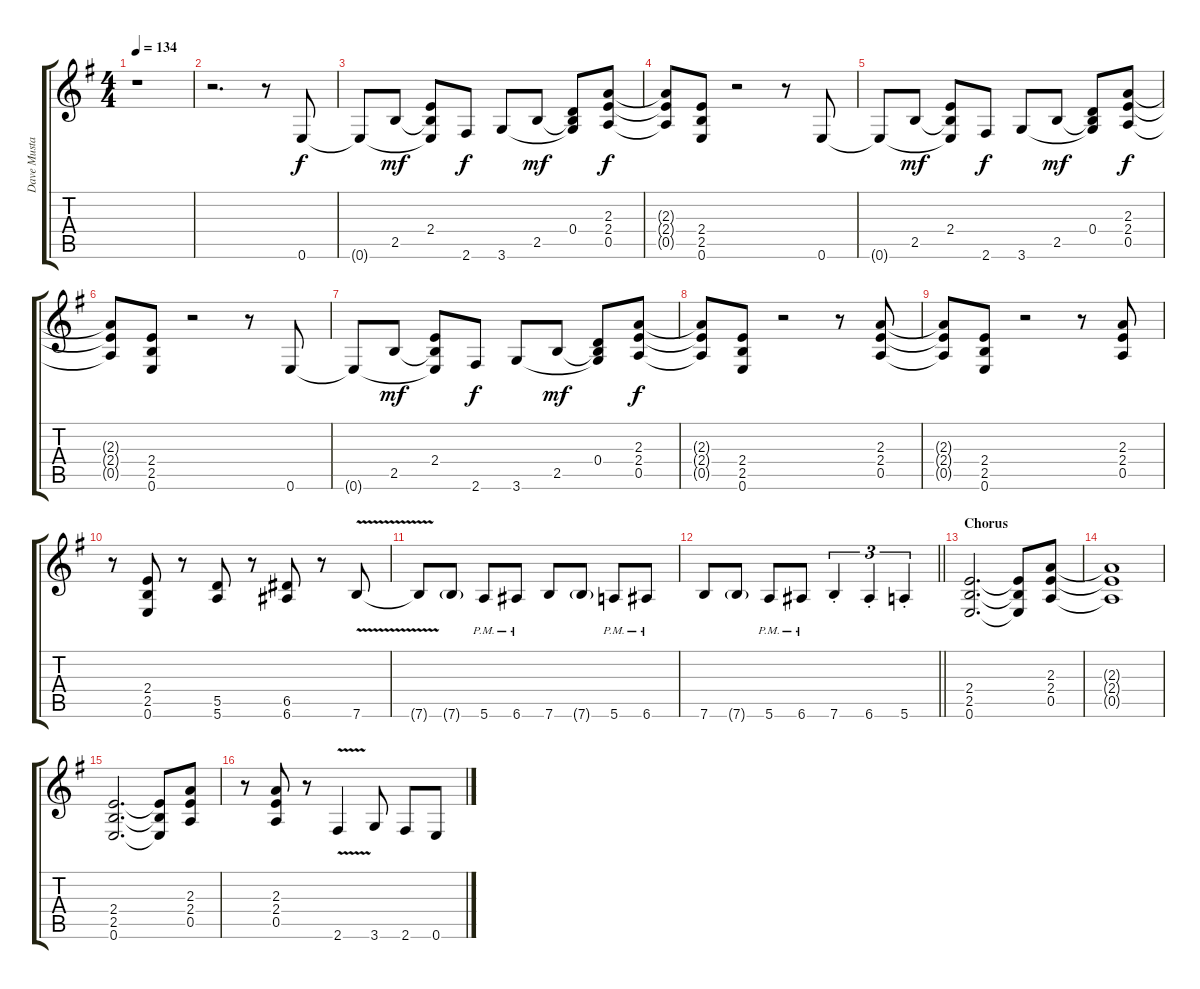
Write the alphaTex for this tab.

\track ("Dave Mustaine" "Dave Musta") {instrument distortionguitar}
\staff {score tabs}
\tuning (E4 B3 G3 D3 A2 E2) {hide}
\ts (4 4)
\tempo 134
\clef g2
\ks eminor
r.1{dy f} |
r.2{d} r.8 0.6.8 |
0.6{t}.8 2.5.8{dy mf} (2.4 2.5{t} 0.6{t}).8 2.6.8{dy f} 3.6.8 2.5.8{dy mf} (0.4 2.5{t} 3.6{t}).8 (2.3 2.4 0.5).8{dy f} |
(2.3{t} 2.4{t} 0.5{t}).8 (2.4 2.5 0.6).8 r.2 r.8 0.6.8 |
0.6{t}.8 2.5.8{dy mf} (2.4 2.5{t} 0.6{t}).8 2.6.8{dy f} 3.6.8 2.5.8{dy mf} (0.4 2.5{t} 3.6{t}).8 (2.3 2.4 0.5).8{dy f} |
(2.3{t} 2.4{t} 0.5{t}).8 (2.4 2.5 0.6).8 r.2 r.8 0.6.8 |
0.6{t}.8 2.5.8{dy mf} (2.4 2.5{t} 0.6{t}).8 2.6.8{dy f} 3.6.8 2.5.8{dy mf} (0.4 2.5{t} 3.6{t}).8 (2.3 2.4 0.5).8{dy f} |
(2.3{t} 2.4{t} 0.5{t}).8 (2.4 2.5 0.6).8 r.2 r.8 (2.3 2.4 0.5).8 |
(2.3{t} 2.4{t} 0.5{t}).8 (2.4 2.5 0.6).8 r.2 r.8 (2.3 2.4 0.5).8 |
r.8 (2.4 2.5 0.6).8 r.8 (5.5 5.6).8 r.8 (6.5 6.6).8 r.8 7.6{v}.8 |
7.6{t}.8 7.6{g}.8 5.6{pm}.8 6.6{pm}.8 7.6.8 7.6{g}.8 5.6{pm}.8 6.6{pm}.8 |
\barLineRight lightlight
7.6.8 7.6{g}.8 5.6{pm}.8 6.6{pm}.8 7.6{st}.4{tu (3 2)} 6.6{st}.4{tu (3 2)} 5.6{st}.4{tu (3 2)} |
\section ("" "Chorus")
(2.4 2.5 0.6).2{d} (2.4{t} 2.5{t} 0.6{t}).8 (2.3 2.4 0.5).8 |
(2.3{t} 2.4{t} 0.5{t}).1 |
(2.4 2.5 0.6).2{d} (2.4{t} 2.5{t} 0.6{t}).8 (2.3 2.4 0.5).8 |
r.8 (2.3 2.4 0.5).8 r.8 2.6{v}.4 3.6.8 2.6.8 0.6.8
